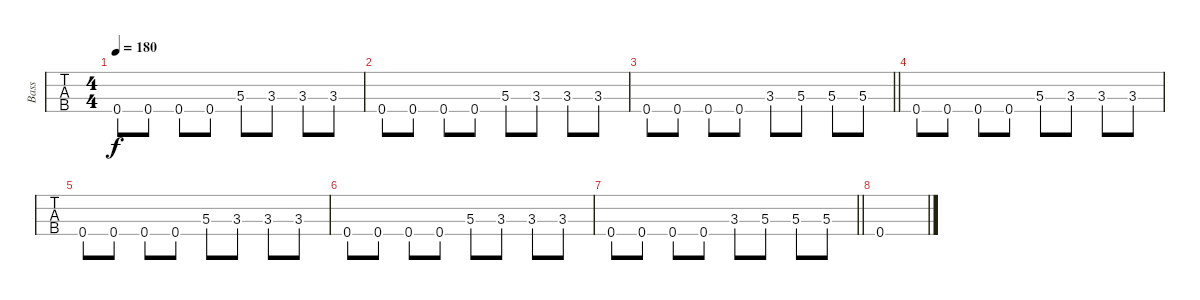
\track ("Bass" "Bass") {instrument electricbassfinger}
\staff {tabs}
\tuning (F2 C2 G2 C2) {hide}
\ts (4 4)
\tempo 180
\clef g2
\ks c
0.4.8{dy f} 0.4.8 0.4.8 0.4.8 5.3.8 3.3.8 3.3.8 3.3.8 |
0.4.8 0.4.8 0.4.8 0.4.8 5.3.8 3.3.8 3.3.8 3.3.8 |
\barLineRight lightlight
0.4.8 0.4.8 0.4.8 0.4.8 3.3.8 5.3.8 5.3.8 5.3.8 |
0.4.8 0.4.8 0.4.8 0.4.8 5.3.8 3.3.8 3.3.8 3.3.8 |
0.4.8 0.4.8 0.4.8 0.4.8 5.3.8 3.3.8 3.3.8 3.3.8 |
0.4.8 0.4.8 0.4.8 0.4.8 5.3.8 3.3.8 3.3.8 3.3.8 |
\barLineRight lightlight
0.4.8 0.4.8 0.4.8 0.4.8 3.3.8 5.3.8 5.3.8 5.3.8 |
0.4.1
